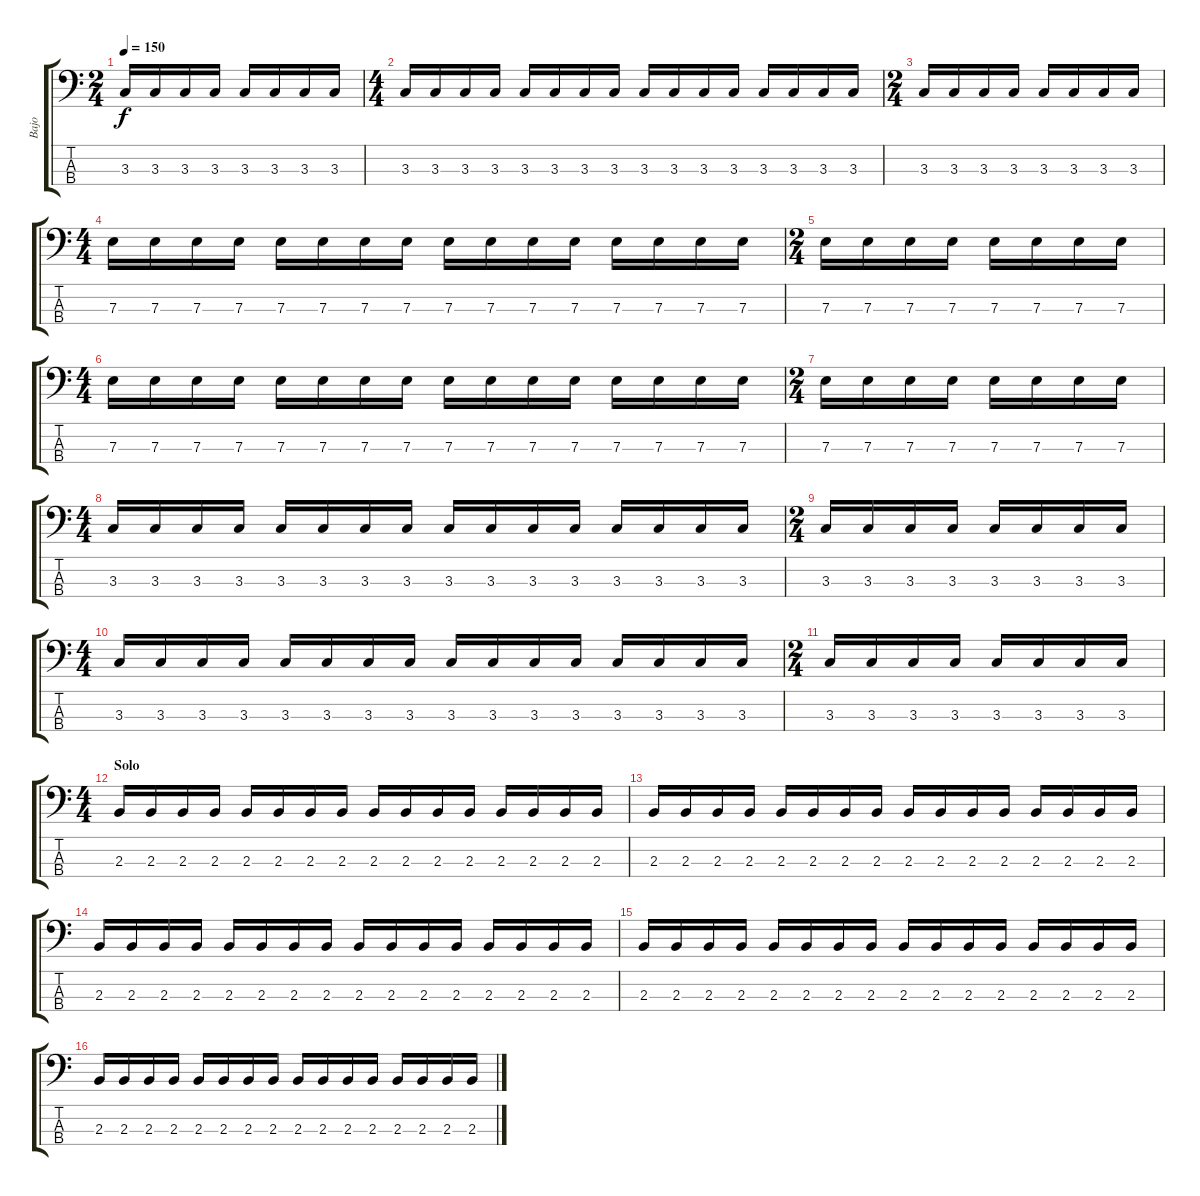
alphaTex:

\track ("Bajo" "Bajo") {instrument electricbassfinger}
\staff {score tabs}
\tuning (G2 D2 A1 E1) {hide}
\ts (2 4)
\tempo 150
\clef f4
\ks c
3.3.16{dy f} 3.3.16 3.3.16 3.3.16 3.3.16 3.3.16 3.3.16 3.3.16 |
\ts (4 4)
3.3.16 3.3.16 3.3.16 3.3.16 3.3.16 3.3.16 3.3.16 3.3.16 3.3.16 3.3.16 3.3.16 3.3.16 3.3.16 3.3.16 3.3.16 3.3.16 |
\ts (2 4)
3.3.16 3.3.16 3.3.16 3.3.16 3.3.16 3.3.16 3.3.16 3.3.16 |
\ts (4 4)
7.3.16 7.3.16 7.3.16 7.3.16 7.3.16 7.3.16 7.3.16 7.3.16 7.3.16 7.3.16 7.3.16 7.3.16 7.3.16 7.3.16 7.3.16 7.3.16 |
\ts (2 4)
7.3.16 7.3.16 7.3.16 7.3.16 7.3.16 7.3.16 7.3.16 7.3.16 |
\ts (4 4)
7.3.16 7.3.16 7.3.16 7.3.16 7.3.16 7.3.16 7.3.16 7.3.16 7.3.16 7.3.16 7.3.16 7.3.16 7.3.16 7.3.16 7.3.16 7.3.16 |
\ts (2 4)
7.3.16 7.3.16 7.3.16 7.3.16 7.3.16 7.3.16 7.3.16 7.3.16 |
\ts (4 4)
3.3.16 3.3.16 3.3.16 3.3.16 3.3.16 3.3.16 3.3.16 3.3.16 3.3.16 3.3.16 3.3.16 3.3.16 3.3.16 3.3.16 3.3.16 3.3.16 |
\ts (2 4)
3.3.16 3.3.16 3.3.16 3.3.16 3.3.16 3.3.16 3.3.16 3.3.16 |
\ts (4 4)
3.3.16 3.3.16 3.3.16 3.3.16 3.3.16 3.3.16 3.3.16 3.3.16 3.3.16 3.3.16 3.3.16 3.3.16 3.3.16 3.3.16 3.3.16 3.3.16 |
\ts (2 4)
3.3.16 3.3.16 3.3.16 3.3.16 3.3.16 3.3.16 3.3.16 3.3.16 |
\ts (4 4)
\section ("" "Solo")
2.3.16 2.3.16 2.3.16 2.3.16 2.3.16 2.3.16 2.3.16 2.3.16 2.3.16 2.3.16 2.3.16 2.3.16 2.3.16 2.3.16 2.3.16 2.3.16 |
2.3.16 2.3.16 2.3.16 2.3.16 2.3.16 2.3.16 2.3.16 2.3.16 2.3.16 2.3.16 2.3.16 2.3.16 2.3.16 2.3.16 2.3.16 2.3.16 |
2.3.16 2.3.16 2.3.16 2.3.16 2.3.16 2.3.16 2.3.16 2.3.16 2.3.16 2.3.16 2.3.16 2.3.16 2.3.16 2.3.16 2.3.16 2.3.16 |
2.3.16 2.3.16 2.3.16 2.3.16 2.3.16 2.3.16 2.3.16 2.3.16 2.3.16 2.3.16 2.3.16 2.3.16 2.3.16 2.3.16 2.3.16 2.3.16 |
2.3.16 2.3.16 2.3.16 2.3.16 2.3.16 2.3.16 2.3.16 2.3.16 2.3.16 2.3.16 2.3.16 2.3.16 2.3.16 2.3.16 2.3.16 2.3.16
